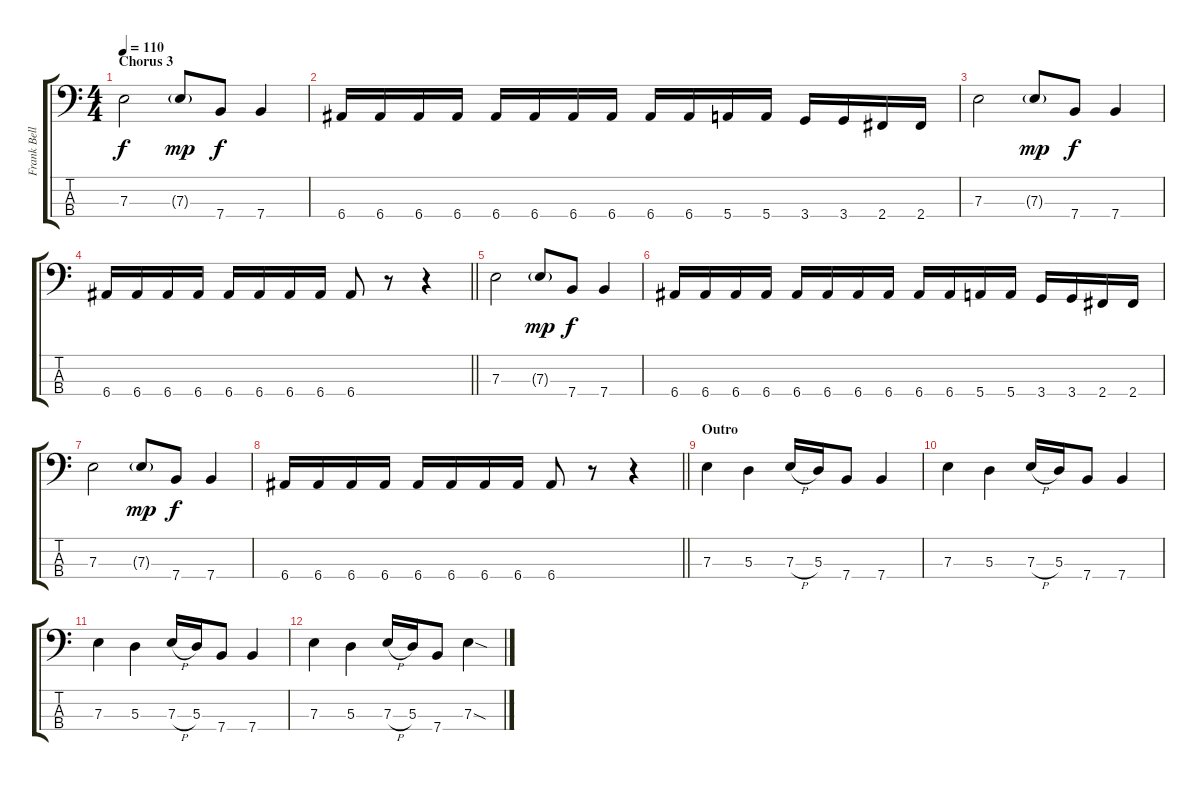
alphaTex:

\track ("Frank Bello" "Frank Bell") {instrument electricbassfinger}
\staff {score tabs}
\tuning (G2 D2 A1 E1) {hide}
\ts (4 4)
\section ("" "Chorus 3")
\tempo 110
\clef f4
\ks c
7.3.2{dy f} 7.3{g}.8{dy mp} 7.4.8{dy f} 7.4.4 |
6.4.16 6.4.16 6.4.16 6.4.16 6.4.16 6.4.16 6.4.16 6.4.16 6.4.16 6.4.16 5.4.16 5.4.16 3.4.16 3.4.16 2.4.16 2.4.16 |
7.3.2 7.3{g}.8{dy mp} 7.4.8{dy f} 7.4.4 |
\barLineRight lightlight
6.4.16 6.4.16 6.4.16 6.4.16 6.4.16 6.4.16 6.4.16 6.4.16 6.4.8 r.8 r.4 |
7.3.2 7.3{g}.8{dy mp} 7.4.8{dy f} 7.4.4 |
6.4.16 6.4.16 6.4.16 6.4.16 6.4.16 6.4.16 6.4.16 6.4.16 6.4.16 6.4.16 5.4.16 5.4.16 3.4.16 3.4.16 2.4.16 2.4.16 |
7.3.2 7.3{g}.8{dy mp} 7.4.8{dy f} 7.4.4 |
\barLineRight lightlight
6.4.16 6.4.16 6.4.16 6.4.16 6.4.16 6.4.16 6.4.16 6.4.16 6.4.8 r.8 r.4 |
\section ("" "Outro")
7.3.4 5.3.4 7.3{h}.16 5.3.16 7.4.8 7.4.4 |
7.3.4 5.3.4 7.3{h}.16 5.3.16 7.4.8 7.4.4 |
7.3.4 5.3.4 7.3{h}.16 5.3.16 7.4.8 7.4.4 |
7.3.4 5.3.4 7.3{h}.16 5.3.16 7.4.8 7.3{sod}.4
